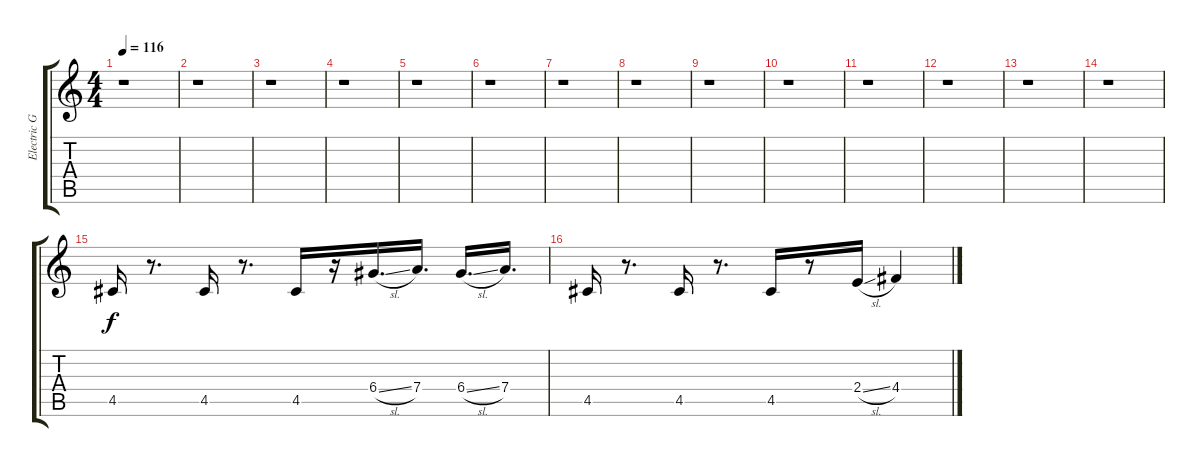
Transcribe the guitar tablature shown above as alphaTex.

\track ("Electric Guitar" "Electric G") {instrument distortionguitar}
\staff {score tabs}
\tuning (E4 B3 G3 D3 A2 E2) {hide}
\ts (4 4)
\tempo 116
\clef g2
\ks c
r.1{dy f} |
r.1 |
r.1 |
r.1 |
r.1 |
r.1 |
r.1 |
r.1 |
r.1 |
r.1 |
r.1 |
r.1 |
r.1 |
r.1 |
4.5.16 r.8{d} 4.5.16 r.8{d} 4.5.16 r.16 6.4{sl}.16{d} 7.4.16{d} 6.4{sl}.16{d} 7.4.16{d} |
4.5.16 r.8{d} 4.5.16 r.8{d} 4.5.16 r.8 2.4{sl}.16 4.4.4
